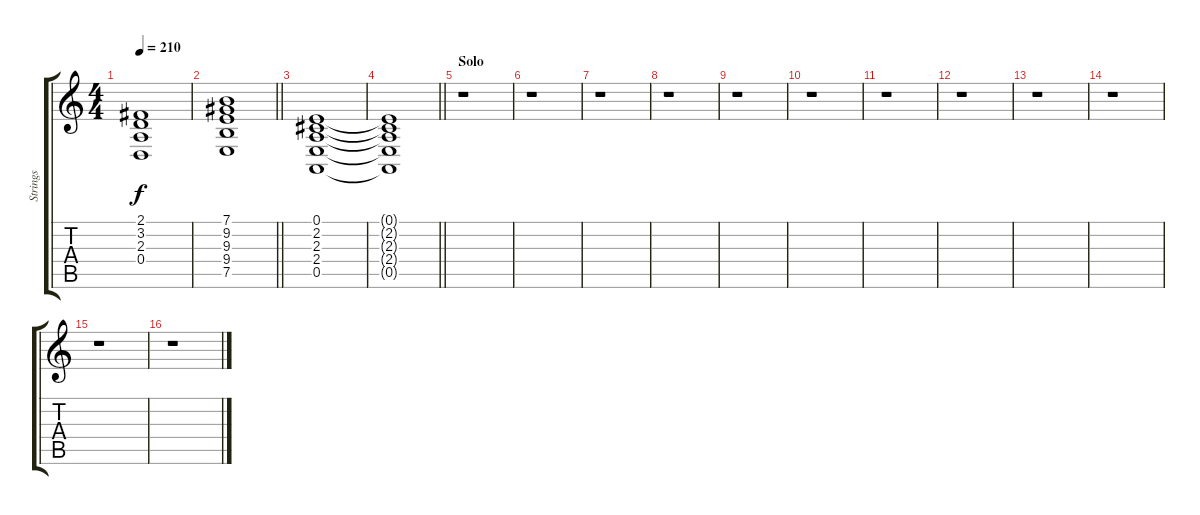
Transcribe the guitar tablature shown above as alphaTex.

\track ("Strings" "Strings") {instrument stringensemble1}
\staff {score tabs}
\tuning (E4 B3 G3 D3 A2 E2) {hide}
\ts (4 4)
\tempo 210
\clef g2
\ks c
(2.1 3.2 2.3 0.4).1{dy f} |
\barLineRight lightlight
(7.1 9.2 9.3 9.4 7.5).1 |
(0.1 2.2 2.3 2.4 0.5).1 |
\barLineRight lightlight
(0.1{t} 2.2{t} 2.3{t} 2.4{t} 0.5{t}).1 |
\section ("" "Solo")
r.1 |
r.1 |
r.1 |
r.1 |
r.1 |
r.1 |
r.1 |
r.1 |
r.1 |
r.1 |
r.1 |
r.1
